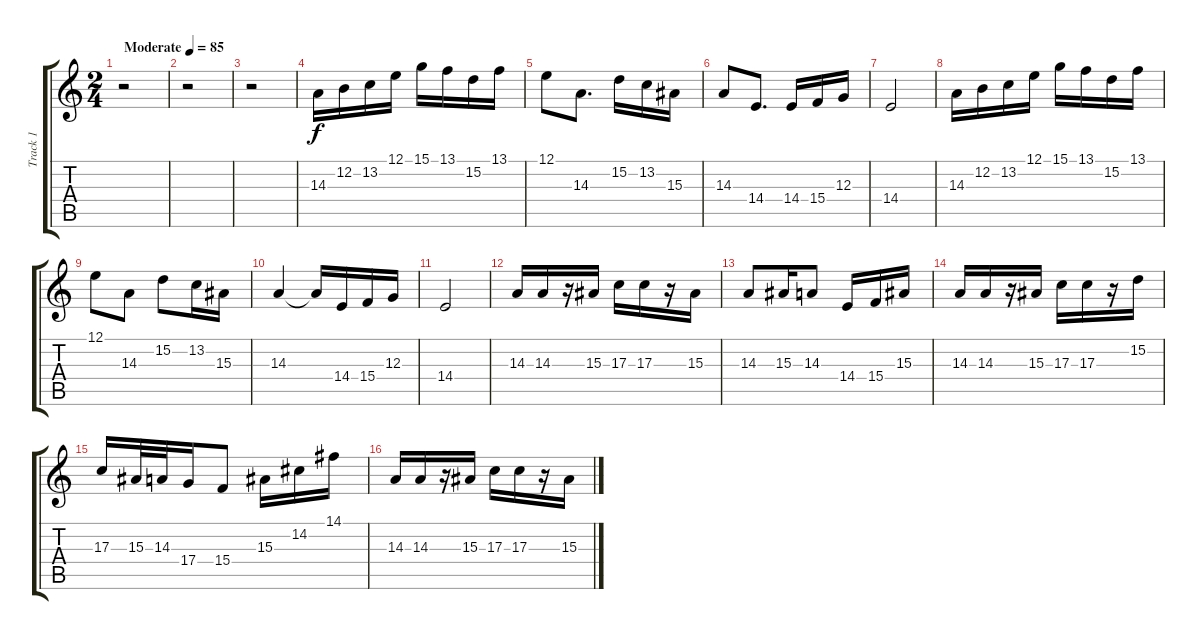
\track ("Track 1" "Track 1") {instrument brasssection}
\staff {score tabs}
\tuning (E4 B3 G3 D3 A2 E2) {hide}
\ts (2 4)
\tempo (85 "Moderate")
\clef g2
\ks c
r.2{dy f instrument brasssection} |
r.2 |
r.2 |
14.3.16 12.2.16 13.2.16 12.1.16 15.1.16 13.1.16 15.2.16 13.1.16 |
12.1.8 14.3.8{d} 15.2.16 13.2.16 15.3.16 |
14.3.8 14.4.8{d} 14.4.16 15.4.16 12.3.16 |
14.4.2 |
14.3.16 12.2.16 13.2.16 12.1.16 15.1.16 13.1.16 15.2.16 13.1.16 |
12.1.8 14.3.8 15.2.8 13.2.16 15.3.16 |
14.3.4 14.3{t}.16 14.4.16 15.4.16 12.3.16 |
14.4.2 |
14.3.16 14.3.16 r.16 15.3.16 17.3.16 17.3.16 r.16 15.3.16 |
14.3.8 15.3.16 14.3.8 14.4.16 15.4.16 15.3.16 |
14.3.16 14.3.16 r.16 15.3.16 17.3.16 17.3.16 r.16 15.2.16 |
17.3.16 15.3.32 14.3.32 17.4.16 15.4.8 15.3.16 14.2.16 14.1.16 |
14.3.16 14.3.16 r.16 15.3.16 17.3.16 17.3.16 r.16 15.3.16
